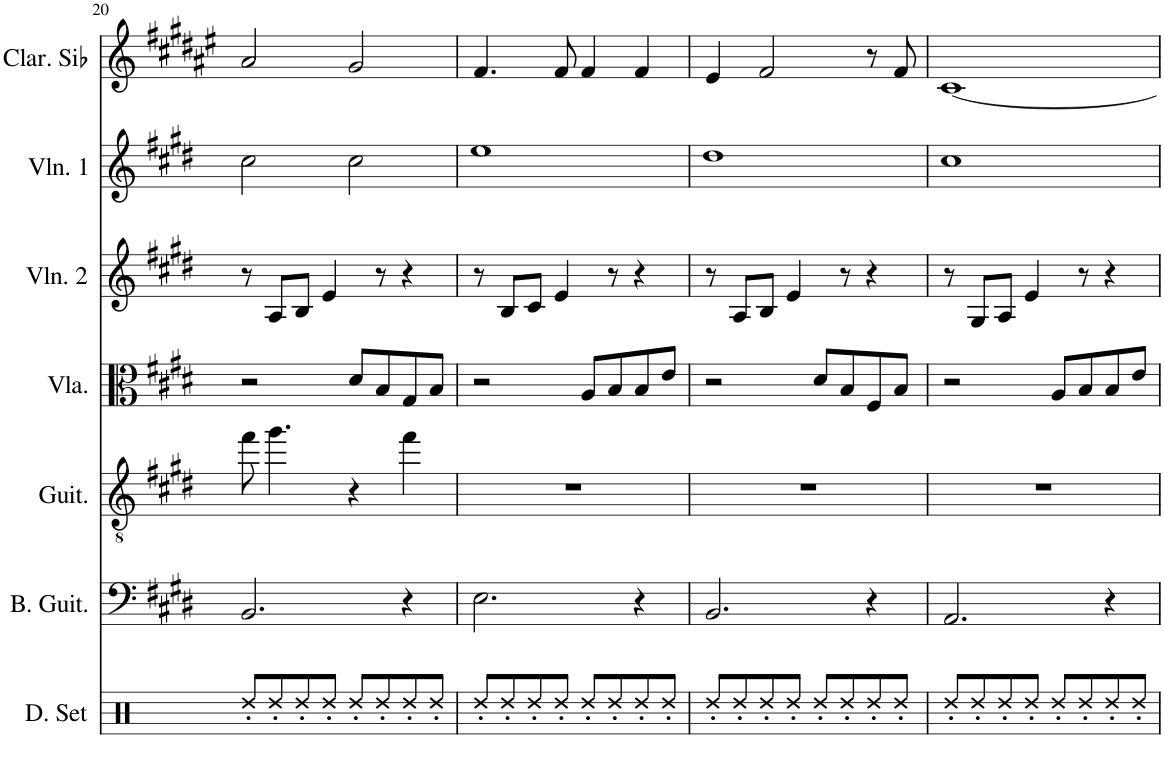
**kern	**kern	**kern	**kern	**kern	**kern	**kern
*part7	*part6	*part5	*part4	*part3	*part2	*part1
*staff7	*staff6	*staff5	*staff4	*staff3	*staff2	*staff1
*I"Drumset	*I"Bass Guitar	*I"Acoustic Guitar	*I"Viola	*I"Violin 2	*I"Violin 1	*I"Clarinette en Sib
*I'D. Set	*I'B. Guit.	*I'Guit.	*I'Vla.	*I'Vln. 2	*I'Vln. 1	*I'Clar. Sib
!!LO:PB:g=z
*clefX	*clefF4	*clefGv2	*clefC3	*clefG2	*clefG2	*clefG2
*	*Trd7c12	*	*	*	*	*Trd1c2
*k[]	*k[f#c#g#d#]	*k[f#c#g#d#]	*k[f#c#g#d#]	*k[f#c#g#d#]	*k[f#c#g#d#]	*k[f#c#g#d#a#e#]
*M4/4	*M4/4	*M4/4	*M4/4	*M4/4	*M4/4	*M4/4
=20	=20	=20	=20	=20	=20	=20
8Rdd'/L	2.BB/	8ff#\	2r	8r	2cc#\	2a#/
8Rdd'/	.	4.gg#\	.	8A/L	.	.
8Rdd'/	.	.	.	8B/J	.	.
8Rdd'/J	.	.	.	4e/	.	.
8Rdd'/L	.	4r	8d#/L	.	2cc#\	2g#/
8Rdd'/	.	.	8B/	8r	.	.
8Rdd'/	4r	4ff#\	8G#/	4r	.	.
8Rdd'/J	.	.	8B/J	.	.	.
=21	=21	=21	=21	=21	=21	=21
8Rdd'/L	2.E\	1r	2r	8r	1ee	4.f#/
8Rdd'/	.	.	.	8B/L	.	.
8Rdd'/	.	.	.	8c#/J	.	.
8Rdd'/J	.	.	.	4e/	.	8f#/
8Rdd'/L	.	.	8A/L	.	.	4f#/
8Rdd'/	.	.	8B/	8r	.	.
8Rdd'/	4r	.	8B/	4r	.	4f#/
8Rdd'/J	.	.	8e/J	.	.	.
=22	=22	=22	=22	=22	=22	=22
8Rdd'/L	2.BB/	1r	2r	8r	1dd#	4e#/
8Rdd'/	.	.	.	8A/L	.	.
8Rdd'/	.	.	.	8B/J	.	2f#/
8Rdd'/J	.	.	.	4e/	.	.
8Rdd'/L	.	.	8d#/L	.	.	.
8Rdd'/	.	.	8B/	8r	.	.
8Rdd'/	4r	.	8F#/	4r	.	8r
8Rdd'/J	.	.	8B/J	.	.	8f#/
=23	=23	=23	=23	=23	=23	=23
8Rdd'/L	2.AA/	1r	2r	8r	1cc#	[1c#
8Rdd'/	.	.	.	8G#/L	.	.
8Rdd'/	.	.	.	8A/J	.	.
8Rdd'/J	.	.	.	4e/	.	.
8Rdd'/L	.	.	8A/L	.	.	.
8Rdd'/	.	.	8B/	8r	.	.
8Rdd'/	4r	.	8B/	4r	.	.
8Rdd'/J	.	.	8e/J	.	.	.
=	=	=	=	=	=	=
*-	*-	*-	*-	*-	*-	*-
